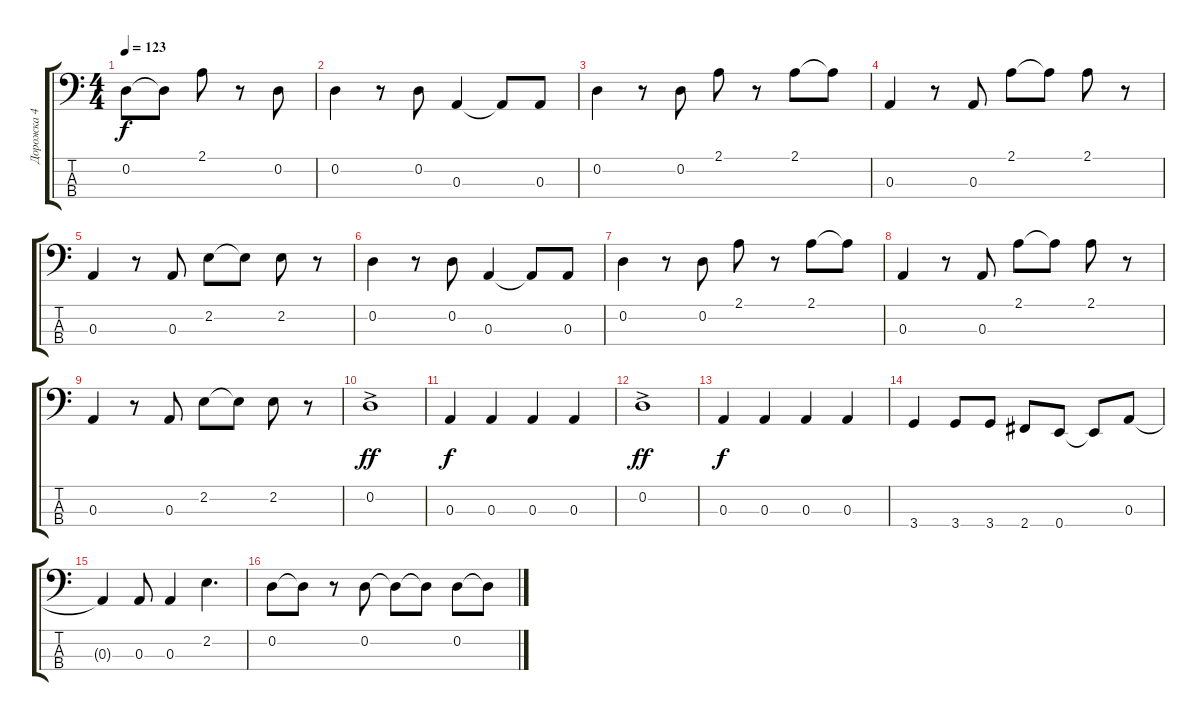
\track ("Дорожка 4" "Дорожка 4") {instrument acousticbass}
\staff {score tabs}
\tuning (G2 D2 A1 E1) {hide}
\ts (4 4)
\tempo 123
\clef f4
\ks c
0.2.8{dy f} 0.2{t}.8 2.1.8 r.8 0.2.8 |
0.2.4 r.8 0.2.8 0.3.4 0.3{t}.8 0.3.8 |
0.2.4 r.8 0.2.8 2.1.8 r.8 2.1.8 2.1{t}.8 |
0.3.4 r.8 0.3.8 2.1.8 2.1{t}.8 2.1.8 r.8 |
0.3.4 r.8 0.3.8 2.2.8 2.2{t}.8 2.2.8 r.8 |
0.2.4 r.8 0.2.8 0.3.4 0.3{t}.8 0.3.8 |
0.2.4 r.8 0.2.8 2.1.8 r.8 2.1.8 2.1{t}.8 |
0.3.4 r.8 0.3.8 2.1.8 2.1{t}.8 2.1.8 r.8 |
0.3.4 r.8 0.3.8 2.2.8 2.2{t}.8 2.2.8 r.8 |
0.2{ac}.1{dy ff} |
0.3.4{dy f} 0.3.4 0.3.4 0.3.4 |
0.2{ac}.1{dy ff} |
0.3.4{dy f} 0.3.4 0.3.4 0.3.4 |
3.4.4 3.4.8 3.4.8 2.4.8 0.4.8 0.4{t}.8 0.3.8 |
0.3{t}.4 0.3.8 0.3.4 2.2.4{d} |
0.2.8 0.2{t}.8 r.8 0.2.8 0.2{t}.8 0.2{t}.8 0.2.8 0.2{t}.8
